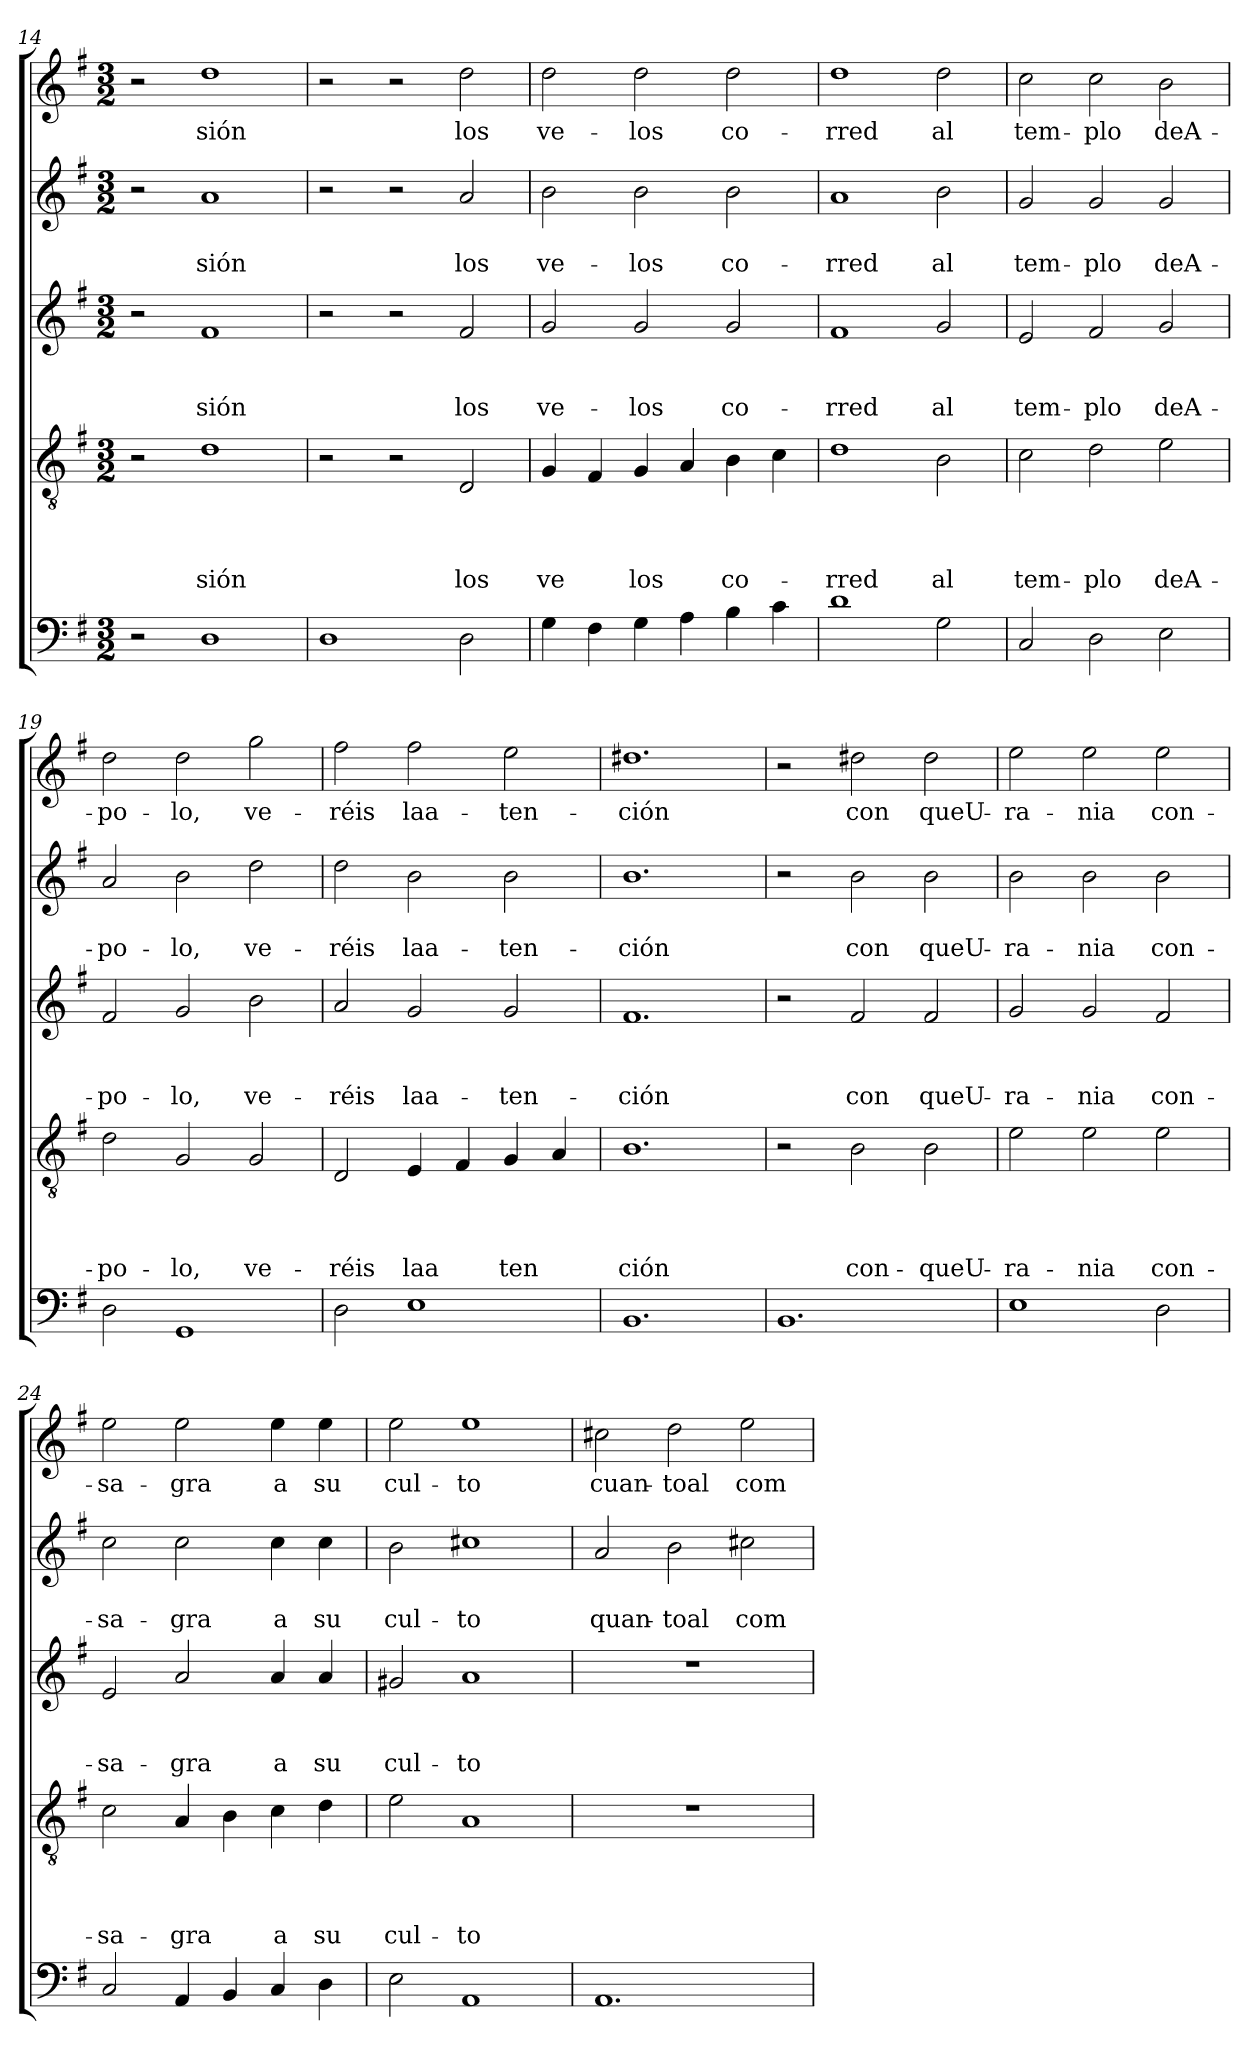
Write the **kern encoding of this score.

**kern	**kern	**text	**text	**text	**text	**kern	**text	**text	**text	**kern	**text	**text	**kern	**text
*part5	*part4	*part4	*part4	*part4	*part4	*part3	*part3	*part3	*part3	*part2	*part2	*part2	*part1	*part1
*staff5	*staff4	*staff4	*staff4	*staff4	*staff4	*staff3	*staff3	*staff3	*staff3	*staff2	*staff2	*staff2	*staff1	*staff1
*clefF4	*clefGv2	*	*	*	*	*clefG2	*	*	*	*clefG2	*	*	*clefG2	*
*k[f#]	*k[f#]	*	*	*	*	*k[f#]	*	*	*	*k[f#]	*	*	*k[f#]	*
*G:	*G:	*	*	*	*	*G:	*	*	*	*G:	*	*	*G:	*
*M3/2	*M3/2	*	*	*	*	*M3/2	*	*	*	*M3/2	*	*	*M3/2	*
=14	=14	=14	=14	=14	=14	=14	=14	=14	=14	=14	=14	=14	=14	=14
2r	2r	.	.	.	.	2r	.	.	.	2r	.	.	2r	.
!	!	!	!	!	!LO:LY:b	!	!	!	!LO:LY:b	!	!	!LO:LY:b	!	!LO:LY:b
1D	1d	.	.	.	-sión	1f#	.	.	-sión	1a	.	-sión	1dd	-sión
=15	=15	=15	=15	=15	=15	=15	=15	=15	=15	=15	=15	=15	=15	=15
1D	2r	.	.	.	.	2r	.	.	.	2r	.	.	2r	.
.	2r	.	.	.	.	2r	.	.	.	2r	.	.	2r	.
!	!	!	!	!	!LO:LY:b	!	!	!	!LO:LY:b	!	!	!LO:LY:b	!	!LO:LY:b
2D\	2D/	.	.	.	los	2f#/	.	.	los	2a/	.	los	2dd\	los
=16	=16	=16	=16	=16	=16	=16	=16	=16	=16	=16	=16	=16	=16	=16
!	!	!	!	!	!LO:LY:b	!	!	!	!LO:LY:b	!	!	!LO:LY:b	!	!LO:LY:b
4G\	4G/	.	.	.	ve	2g/	.	.	ve-	2b\	.	ve-	2dd\	ve-
4F#\	4F#/	.	.	.	.	.	.	.	.	.	.	.	.	.
!	!	!	!	!	!LO:LY:b	!	!	!	!LO:LY:b	!	!	!LO:LY:b	!	!LO:LY:b
4G\	4G/	.	.	.	los	2g/	.	.	-los	2b\	.	-los	2dd\	-los
4A\	4A/	.	.	.	.	.	.	.	.	.	.	.	.	.
!	!	!	!	!	!LO:LY:b	!	!	!	!LO:LY:b	!	!	!LO:LY:b	!	!LO:LY:b
4B\	4B\	.	.	.	co-	2g/	.	.	co-	2b\	.	co-	2dd\	co-
4c\	4c\	.	.	.	.	.	.	.	.	.	.	.	.	.
!!LO:PB:g=z
=17	=17	=17	=17	=17	=17	=17	=17	=17	=17	=17	=17	=17	=17	=17
!	!	!	!	!	!LO:LY:b	!	!	!	!LO:LY:b	!	!	!LO:LY:b	!	!LO:LY:b
1d	1d	.	.	.	-rred	1f#	.	.	-rred	1a	.	-rred	1dd	-rred
!	!	!	!	!	!LO:LY:b	!	!	!	!LO:LY:b	!	!	!LO:LY:b	!	!LO:LY:b
2G\	2B\	.	.	.	al	2g/	.	.	al	2b\	.	al	2dd\	al
=18	=18	=18	=18	=18	=18	=18	=18	=18	=18	=18	=18	=18	=18	=18
!	!	!	!	!	!LO:LY:b	!	!	!	!LO:LY:b	!	!	!LO:LY:b	!	!LO:LY:b
2C/	2c\	.	.	.	tem-	2e/	.	.	tem-	2g/	.	tem-	2cc\	tem-
!	!	!	!	!	!LO:LY:b	!	!	!	!LO:LY:b	!	!	!LO:LY:b	!	!LO:LY:b
2D\	2d\	.	.	.	-plo	2f#/	.	.	-plo	2g/	.	-plo	2cc\	-plo
!	!	!	!	!	!LO:LY:b	!	!	!	!LO:LY:b	!	!	!LO:LY:b	!	!LO:LY:b
2E\	2e\	.	.	.	deA-	2g/	.	.	deA-	2g/	.	deA-	2b\	deA-
=19	=19	=19	=19	=19	=19	=19	=19	=19	=19	=19	=19	=19	=19	=19
!	!	!	!	!	!LO:LY:b	!	!	!	!LO:LY:b	!	!	!LO:LY:b	!	!LO:LY:b
2D\	2d\	.	.	.	-po-	2f#/	.	.	-po-	2a/	.	-po-	2dd\	-po-
!	!	!	!	!	!LO:LY:b	!	!	!	!LO:LY:b	!	!	!LO:LY:b	!	!LO:LY:b
1GG	2G/	.	.	.	-lo,	2g/	.	.	-lo,	2b\	.	-lo,	2dd\	-lo,
!	!	!	!	!	!LO:LY:b	!	!	!	!LO:LY:b	!	!	!LO:LY:b	!	!LO:LY:b
.	2G/	.	.	.	ve-	2b\	.	.	ve-	2dd\	.	ve-	2gg\	ve-
=20	=20	=20	=20	=20	=20	=20	=20	=20	=20	=20	=20	=20	=20	=20
!	!	!	!	!	!LO:LY:b	!	!	!	!LO:LY:b	!	!	!LO:LY:b	!	!LO:LY:b
2D\	2D/	.	.	.	-réis	2a/	.	.	-réis	2dd\	.	-réis	2ff#\	-réis
!	!	!	!	!	!LO:LY:b	!	!	!	!LO:LY:b	!	!	!LO:LY:b	!	!LO:LY:b
1E	4E/	.	.	.	laa	2g/	.	.	laa-	2b\	.	laa-	2ff#\	laa-
.	4F#/	.	.	.	.	.	.	.	.	.	.	.	.	.
!	!	!	!	!	!LO:LY:b	!	!	!	!LO:LY:b	!	!	!LO:LY:b	!	!LO:LY:b
.	4G/	.	.	.	ten	2g/	.	.	-ten-	2b\	.	-ten-	2ee\	-ten-
.	4A/	.	.	.	.	.	.	.	.	.	.	.	.	.
!!LO:LB:g=z
=21	=21	=21	=21	=21	=21	=21	=21	=21	=21	=21	=21	=21	=21	=21
!	!	!	!	!	!LO:LY:b	!	!	!	!LO:LY:b	!	!	!LO:LY:b	!	!LO:LY:b
1.BB	1.B	.	.	.	ción	1.f#	.	.	-ción	1.b	.	-ción	1.dd#X	-ción
=22	=22	=22	=22	=22	=22	=22	=22	=22	=22	=22	=22	=22	=22	=22
1.BB	2r	.	.	.	.	2r	.	.	.	2r	.	.	2r	.
!	!	!	!	!	!LO:LY:b	!	!	!	!LO:LY:b	!	!	!LO:LY:b	!	!LO:LY:b
.	2B\	.	.	.	con-	2f#/	.	.	con	2b\	.	con	2dd#X\	con
!	!	!	!	!	!LO:LY:b	!	!	!	!LO:LY:b	!	!	!LO:LY:b	!	!LO:LY:b
.	2B\	.	.	.	-queU-	2f#/	.	.	queU-	2b\	.	queU-	2dd#\	queU-
=23	=23	=23	=23	=23	=23	=23	=23	=23	=23	=23	=23	=23	=23	=23
!	!	!	!	!	!LO:LY:b	!	!	!	!LO:LY:b	!	!	!LO:LY:b	!	!LO:LY:b
1E	2e\	.	.	.	-ra-	2g/	.	.	-ra-	2b\	.	-ra-	2ee\	-ra-
!	!	!	!	!	!LO:LY:b	!	!	!	!LO:LY:b	!	!	!LO:LY:b	!	!LO:LY:b
.	2e\	.	.	.	-nia	2g/	.	.	-nia	2b\	.	-nia	2ee\	-nia
!	!	!	!	!	!LO:LY:b	!	!	!	!LO:LY:b	!	!	!LO:LY:b	!	!LO:LY:b
2D\	2e\	.	.	.	con-	2f#/	.	.	con-	2b\	.	con-	2ee\	con-
=24	=24	=24	=24	=24	=24	=24	=24	=24	=24	=24	=24	=24	=24	=24
!	!	!	!	!	!LO:LY:b	!	!	!	!LO:LY:b	!	!	!LO:LY:b	!	!LO:LY:b
2C/	2c\	.	.	.	-sa-	2e/	.	.	-sa-	2cc\	.	-sa-	2ee\	-sa-
!	!	!	!	!	!LO:LY:b	!	!	!	!LO:LY:b	!	!	!LO:LY:b	!	!LO:LY:b
4AA/	4A/	.	.	.	-gra	2a/	.	.	-gra	2cc\	.	-gra	2ee\	-gra
4BB/	4B\	.	.	.	.	.	.	.	.	.	.	.	.	.
!	!	!	!	!	!LO:LY:b	!	!	!	!LO:LY:b	!	!	!LO:LY:b	!	!LO:LY:b
4C/	4c\	.	.	.	a	4a/	.	.	a	4cc\	.	a	4ee\	a
!	!	!	!	!	!LO:LY:b	!	!	!	!LO:LY:b	!	!	!LO:LY:b	!	!LO:LY:b
4D\	4d\	.	.	.	su	4a/	.	.	su	4cc\	.	su	4ee\	su
=25	=25	=25	=25	=25	=25	=25	=25	=25	=25	=25	=25	=25	=25	=25
!	!	!	!	!	!LO:LY:b	!	!	!	!LO:LY:b	!	!	!LO:LY:b	!	!LO:LY:b
2E\	2e\	.	.	.	cul-	2g#X/	.	.	cul-	2b\	.	cul-	2ee\	cul-
!	!	!	!	!	!LO:LY:b	!	!	!	!LO:LY:b	!	!	!LO:LY:b	!	!LO:LY:b
1AA	1A	.	.	.	-to	1a	.	.	-to	1cc#X	.	-to	1ee	-to
=26	=26	=26	=26	=26	=26	=26	=26	=26	=26	=26	=26	=26	=26	=26
!	!LO:N:vis=1	!	!	!	!	!LO:N:vis=1	!	!	!	!	!	!LO:LY:b	!	!LO:LY:b
1.AA	1.r	.	.	.	.	1.r	.	.	.	2a/	.	quan-	2cc#X\	cuan-
!	!	!	!	!	!	!	!	!	!	!	!	!LO:LY:b	!	!LO:LY:b
.	.	.	.	.	.	.	.	.	.	2b\	.	-toal	2dd\	-toal
!	!	!	!	!	!	!	!	!	!	!	!	!LO:LY:b	!	!LO:LY:b
.	.	.	.	.	.	.	.	.	.	2cc#X\	.	com-	2ee\	com-
=	=	=	=	=	=	=	=	=	=	=	=	=	=	=
*-	*-	*-	*-	*-	*-	*-	*-	*-	*-	*-	*-	*-	*-	*-
